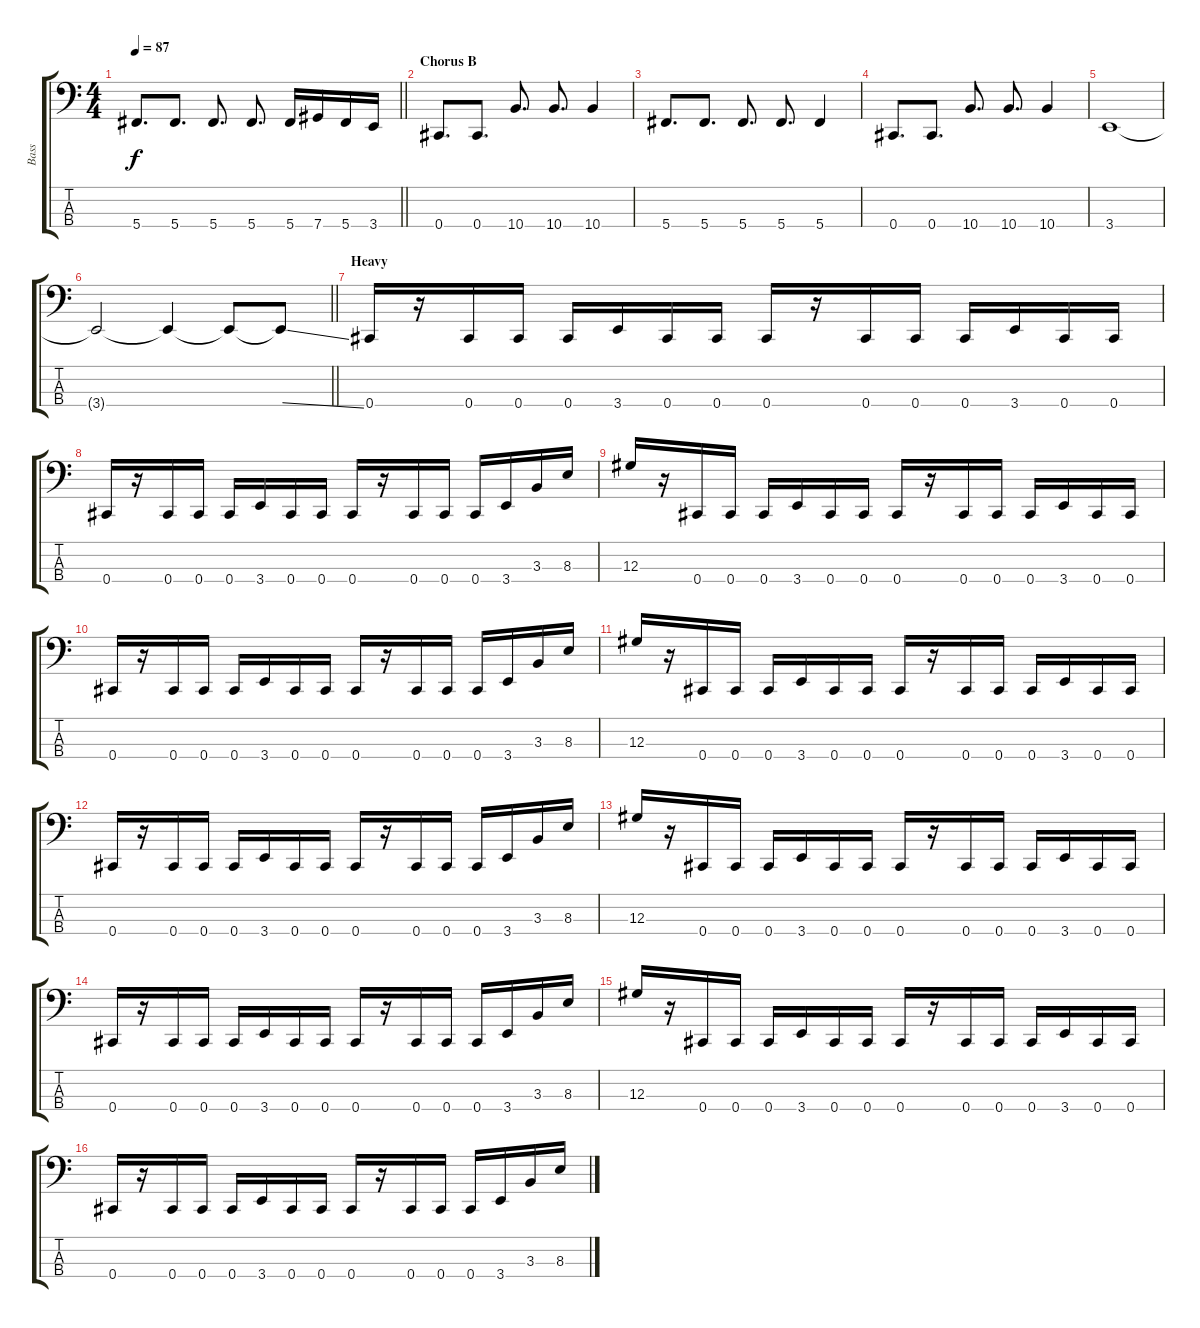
\track ("Bass" "Bass") {instrument electricbassfinger}
\staff {score tabs}
\tuning (Gb2 Db2 Ab1 Db1) {hide}
\ts (4 4)
\tempo 87
\clef f4
\barLineRight lightlight
\ks c
5.4.8{d dy f} 5.4.8{d} 5.4.8{d} 5.4.8{d} 5.4.16 7.4.16 5.4.16 3.4.16 |
\section ("" "Chorus B")
0.4.8{d} 0.4.8{d} 10.4.8{d} 10.4.8{d} 10.4.4 |
5.4.8{d} 5.4.8{d} 5.4.8{d} 5.4.8{d} 5.4.4 |
0.4.8{d} 0.4.8{d} 10.4.8{d} 10.4.8{d} 10.4.4 |
3.4.1 |
\barLineRight lightlight
3.4{t}.2 3.4{t}.4 3.4{t}.8 3.4{ss t}.8 |
\section ("" "Heavy")
0.4.16 r.16 0.4.16 0.4.16 0.4.16 3.4.16 0.4.16 0.4.16 0.4.16 r.16 0.4.16 0.4.16 0.4.16 3.4.16 0.4.16 0.4.16 |
0.4.16 r.16 0.4.16 0.4.16 0.4.16 3.4.16 0.4.16 0.4.16 0.4.16 r.16 0.4.16 0.4.16 0.4.16 3.4.16 3.3.16 8.3.16 |
12.3.16 r.16 0.4.16 0.4.16 0.4.16 3.4.16 0.4.16 0.4.16 0.4.16 r.16 0.4.16 0.4.16 0.4.16 3.4.16 0.4.16 0.4.16 |
0.4.16 r.16 0.4.16 0.4.16 0.4.16 3.4.16 0.4.16 0.4.16 0.4.16 r.16 0.4.16 0.4.16 0.4.16 3.4.16 3.3.16 8.3.16 |
12.3.16 r.16 0.4.16 0.4.16 0.4.16 3.4.16 0.4.16 0.4.16 0.4.16 r.16 0.4.16 0.4.16 0.4.16 3.4.16 0.4.16 0.4.16 |
0.4.16 r.16 0.4.16 0.4.16 0.4.16 3.4.16 0.4.16 0.4.16 0.4.16 r.16 0.4.16 0.4.16 0.4.16 3.4.16 3.3.16 8.3.16 |
12.3.16 r.16 0.4.16 0.4.16 0.4.16 3.4.16 0.4.16 0.4.16 0.4.16 r.16 0.4.16 0.4.16 0.4.16 3.4.16 0.4.16 0.4.16 |
0.4.16 r.16 0.4.16 0.4.16 0.4.16 3.4.16 0.4.16 0.4.16 0.4.16 r.16 0.4.16 0.4.16 0.4.16 3.4.16 3.3.16 8.3.16 |
12.3.16 r.16 0.4.16 0.4.16 0.4.16 3.4.16 0.4.16 0.4.16 0.4.16 r.16 0.4.16 0.4.16 0.4.16 3.4.16 0.4.16 0.4.16 |
0.4.16 r.16 0.4.16 0.4.16 0.4.16 3.4.16 0.4.16 0.4.16 0.4.16 r.16 0.4.16 0.4.16 0.4.16 3.4.16 3.3.16 8.3.16
